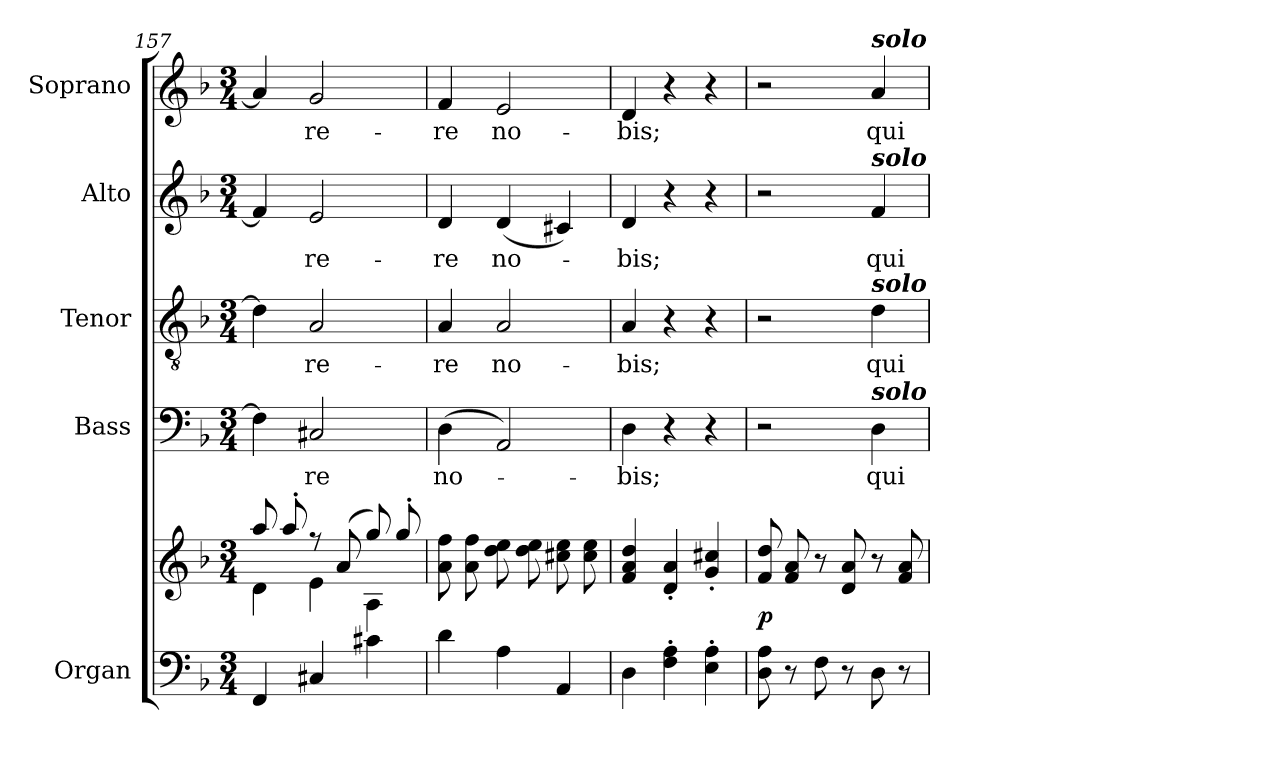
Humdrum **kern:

**kern	**kern	**dynam	**kern	**text	**kern	**text	**kern	**text	**kern	**text
*part5	*part5	*part5	*part4	*part4	*part3	*part3	*part2	*part2	*part1	*part1
*staff6	*staff5	*staff5/6	*staff4	*staff4	*staff3	*staff3	*staff2	*staff2	*staff1	*staff1
*I"Organ	*	*	*I"Bass	*	*I"Tenor	*	*I"Alto	*	*I"Soprano	*
*I'Org.	*	*	*I'B.	*	*I'T.	*	*I'A.	*	*I'S.	*
*clefF4	*clefG2	*	*clefF4	*	*clefGv2	*	*clefG2	*	*clefG2	*
*	*	*	*	*	*ITrd7c12	*	*	*	*	*
*k[b-]	*k[b-]	*	*k[b-]	*	*k[b-]	*	*k[b-]	*	*k[b-]	*
*F:	*F:	*	*F:	*	*F:	*	*F:	*	*F:	*
*M3/4	*M3/4	*	*M3/4	*	*M3/4	*	*M3/4	*	*M3/4	*
=157	=157	=157	=157	=157	=157	=157	=157	=157	=157	=157
*	*^	*	*	*	*	*	*	*	*	*
4FFi/	8aai/	4di\	.	4Fi\]	.	4Di\]	.	4fi/]	.	4ai/]	.
.	8aa'i/	.	.	.	.	.	.	.	.	.	.
!	!	!	!	!	!LO:LY:b:color=#000000	!	!	!	!	!	!
!	!	!	!	!	!	!	!LO:LY:b:color=#000000	!	!	!	!
!	!	!	!	!	!	!	!	!	!LO:LY:b:color=#000000	!	!
!	!	!	!	!	!	!	!	!	!	!	!LO:LY:b:color=#000000
4C#Xi/	8r	4ei\	.	2C#Xi/	-re	2AAi/	-re-	2ei/	-re-	2gi/	-re-
.	(8ai/	.	.	.	.	.	.	.	.	.	.
4c#Xi\	8ggi/)	4Ai\	.	.	.	.	.	.	.	.	.
.	8gg'i/	.	.	.	.	.	.	.	.	.	.
*	*v	*v	*	*	*	*	*	*	*	*	*
=158	=158	=158	=158	=158	=158	=158	=158	=158	=158	=158
!	!	!	!	!LO:LY:b:color=#000000	!	!	!	!	!	!
!	!	!	!	!	!	!LO:LY:b:color=#000000	!	!	!	!
!	!	!	!	!	!	!	!	!LO:LY:b:color=#000000	!	!
!	!	!	!	!	!	!	!	!	!	!LO:LY:b:color=#000000
4di\	8ai\ 8ffi	.	(4Di\	no-	4AAi/	-re	4di/	-re	4fi/	-re
.	8ai\ 8ffi	.	.	.	.	.	.	.	.	.
!	!	!	!	!	!	!LO:LY:b:color=#000000	!	!	!	!
!	!	!	!	!	!	!	!	!LO:LY:b:color=#000000	!	!
!	!	!	!	!	!	!	!	!	!	!LO:LY:b:color=#000000
4Ai\	8ddi\ 8eei	.	2AAi/)	.	2AAi/	no-	(4di/	no-	2ei/	no-
.	8ddi\ 8eei	.	.	.	.	.	.	.	.	.
4AAi/	8cc#Xi\ 8eei	.	.	.	.	.	4c#Xi/)	.	.	.
.	8cc#i\ 8eei	.	.	.	.	.	.	.	.	.
=159	=159	=159	=159	=159	=159	=159	=159	=159	=159	=159
!	!	!	!	!LO:LY:b:color=#000000	!	!	!	!	!	!
!	!	!	!	!	!	!LO:LY:b:color=#000000	!	!	!	!
!	!	!	!	!	!	!	!	!LO:LY:b:color=#000000	!	!
!	!	!	!	!	!	!	!	!	!	!LO:LY:b:color=#000000
4Di\	4fi/ 4ai 4ddi	.	4Di\	-bis;	4AAi/	-bis;	4di/	-bis;	4di/	-bis;
4Fi\' 4Ai'	4di/' 4ai'	.	4r	.	4r	.	4r	.	4r	.
4Ei\' 4Ai'	4gi/' 4cc#Xi'	.	4r	.	4r	.	4r	.	4r	.
=160	=160	=160	=160	=160	=160	=160	=160	=160	=160	=160
8Di\ 8Ai	8fi/ 8ddi	p	2r	.	2r	.	2r	.	2r	.
8r	8fi/ 8ai	.	.	.	.	.	.	.	.	.
8Fi\	8r	.	.	.	.	.	.	.	.	.
8r	8di/ 8ai	.	.	.	.	.	.	.	.	.
!	!	!	!	!LO:LY:b:color=#000000	!	!	!	!	!	!
!	!	!	!	!	!	!LO:LY:b:color=#000000	!	!	!	!
!	!	!	!	!	!	!	!	!LO:LY:b:color=#000000	!	!
!	!	!	!	!	!	!	!	!	!LO:TX:a:Bi:t=solo	!
!	!	!	!	!	!	!	!LO:TX:a:Bi:t=solo	!	!	!
!	!	!	!	!	!LO:TX:a:Bi:t=solo	!	!	!	!	!
!	!	!	!LO:TX:a:Bi:t=solo	!	!	!	!	!	!	!
!	!	!	!	!	!	!	!	!	!	!LO:LY:b:color=#000000
8Di\	8r	.	4Di\	qui	4Di\	qui	4fi/	qui	4ai/	qui
8r	8fi/ 8ai	.	.	.	.	.	.	.	.	.
=	=	=	=	=	=	=	=	=	=	=
*-	*-	*-	*-	*-	*-	*-	*-	*-	*-	*-
